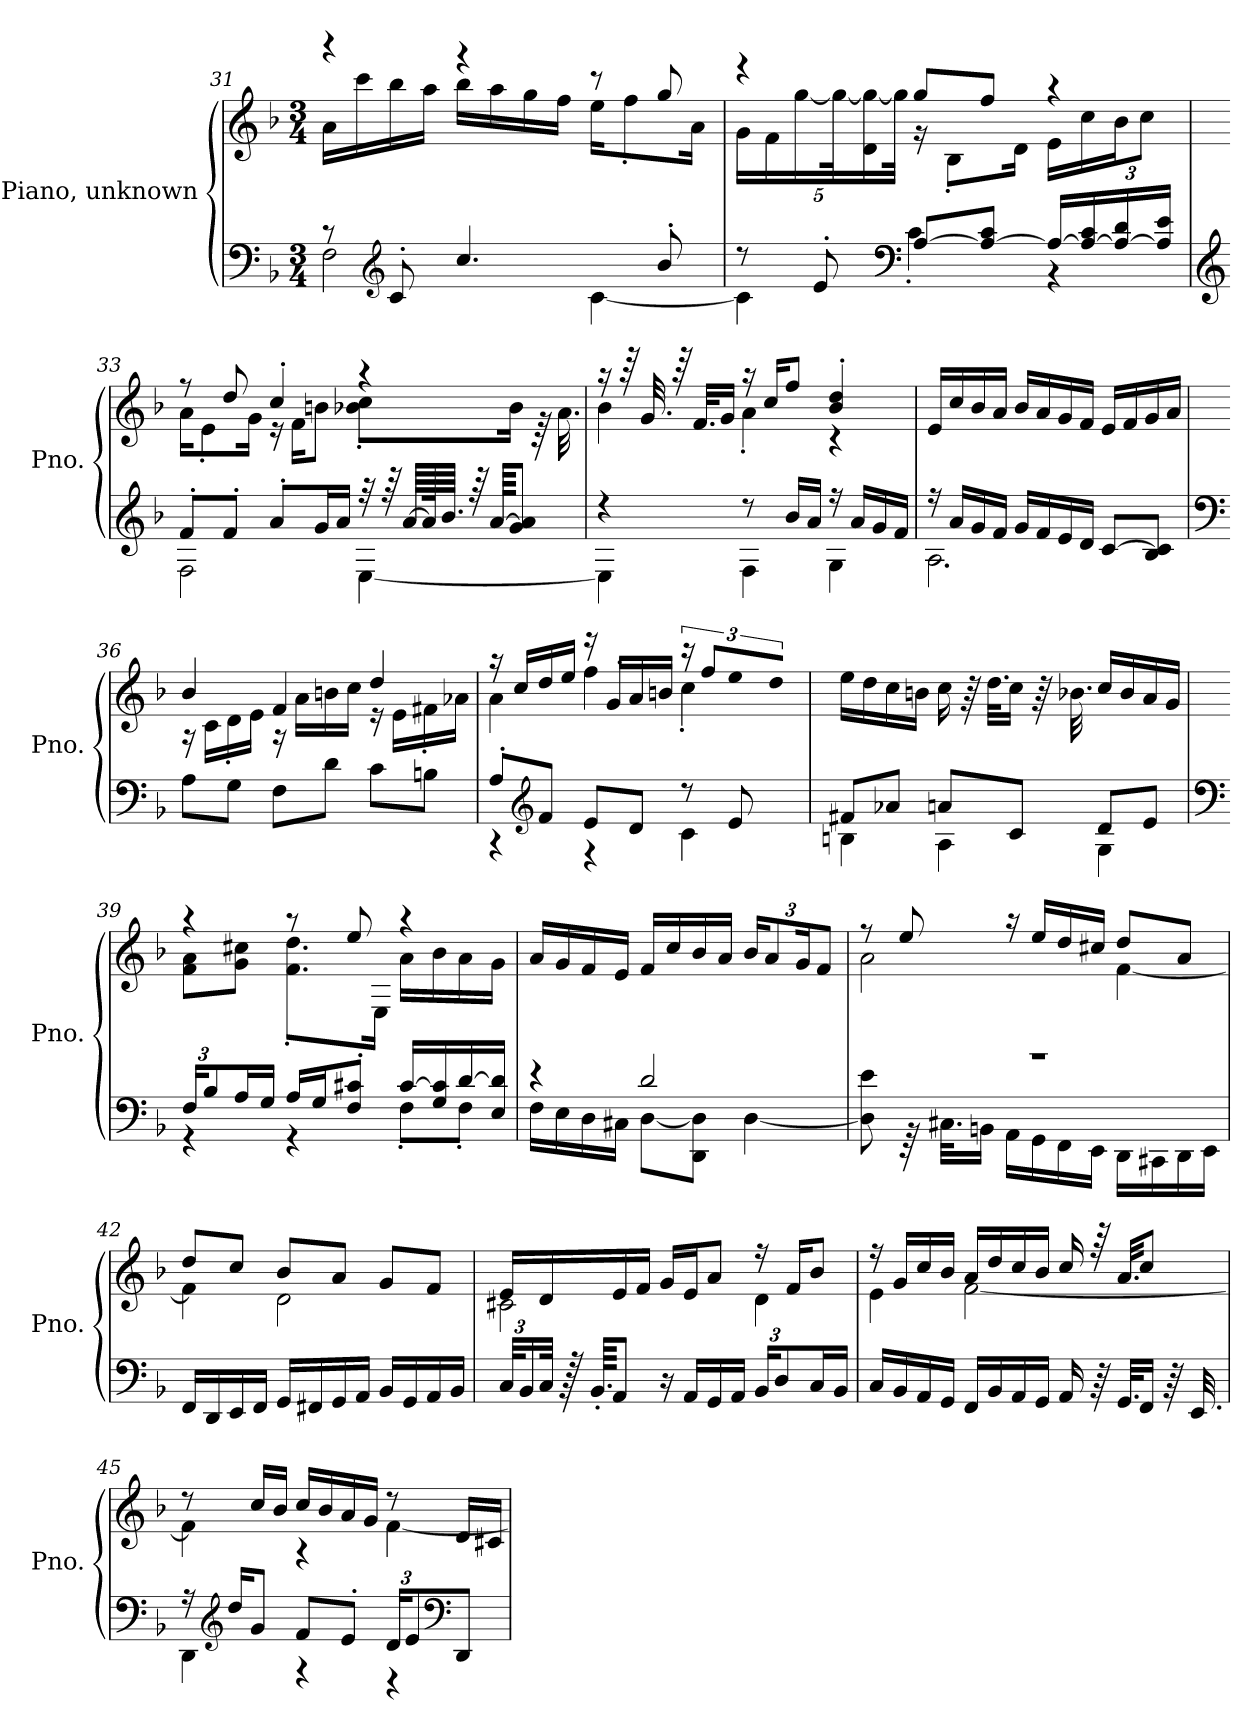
**kern	**kern
*part1	*part1
*staff2	*staff1
*I"Piano, unknown	*
*I'Pno.	*
!!LO:LB:g=z
*clefF4	*clefG2
*k[b-]	*k[b-]
*M3/4	*M3/4
=31	=31
*^	*^
8r	2F\	4r	16a\LL
.	.	.	16ccc\
*clefG2	*	*	*
8c'/	.	.	16bb-\
.	.	.	16aa\JJ
4.cc/	.	4r	16bb-\LL
.	.	.	16aa\
.	.	.	16gg\
.	.	.	16ff\JJ
.	[4c\	8r	16ee\KL
.	.	.	8ff'\
8b-'/	.	8gg/	.
.	.	.	16a\Jk
=32	=32	=32	=32
*	*	*	*Xbrackettup
8r	4c\]	4r	20g\LL
.	.	.	20f\
.	.	.	[20gg\
8e'/	.	.	.
.	.	.	40gg\K_
.	.	.	20d\ 20gg\_
.	.	.	40gg\JJk]
*clefF4	*	*	*
[8A/L	4c'\	8gg/L	16r
.	.	.	8B-'\L
8A/_ 8c/J	.	8ff/J	.
.	.	.	16d\Jk
16A/LL_	4r	4r	16e\LL
16A/_ 16c/	.	.	16cc\
16A/_ 16d/	.	.	24b-\J
.	.	.	12cc\J
16A/] 16e/JJ	.	.	.
!!LO:LB:g=z	!!
=33	=33	=33	=33
*clefG2	*	*	*
8f'/L	2F\	8r	16a\KL
.	.	.	8e'\
8f'/J	.	8dd/	.
.	.	.	16g\Jk
8a'/L	.	4cc'/	16r
.	.	.	16f\KL
16g/L	.	.	8bn\J
16a/JJ	.	.	.
32r	[4E\	4r	8b-X\' 8cc\'L
64r	.	.	.
[64a/LLLL	.	.	.
128a/K]	.	.	.
64.b-/JJJJ	.	.	.
64r	.	.	.
[64a/KKKL	.	.	.
8g/ 8a/]J	.	.	16b-\Jk
.	.	.	64r
.	.	.	32.a\
=34	=34	=34	=34
4r	4E\]	16r	4b-\
.	.	64r	.
.	.	32.g/	.
.	.	64r	.
.	.	32.f/KLL	.
.	.	16g/JJ	.
8r	4F\	16r	4a'\
.	.	16cc/KL	.
16b-/LL	.	8ff/J	.
16a/JJ	.	.	.
16r	4G\	4b-/' 4dd/'	4r
16a/LL	.	.	.
16g/	.	.	.
16f/JJ	.	.	.
*	*	*v	*v
!!LO:LB:g=z
=35	=35	=35
16r	2.A\	16e/LL
16a/LL	.	16cc/
16g/	.	16b-/
16f/JJ	.	16a/JJ
16g/LL	.	16b-/LL
16f/	.	16a/
16e/	.	16g/
16d/JJ	.	16f/JJ
[8c/L	.	16e/LL
.	.	16f/
8B-/ 8c/]J	.	16g/
.	.	16a/JJ
*v	*v	*
=36	=36
*clefF4	*
*	*^
8A\L	4b-/	16r
.	.	16c\LL
8G\J	.	16d'\
.	.	16e\JJ
8F\L	4f/	16r
.	.	16a\LL
8d\J	.	16bn\
.	.	16cc\JJ
8c\L	4dd/	16r
.	.	16e\LL
8Bn\J	.	16f#X'\
.	.	16a-X\JJ
=37	=37	=37
*^	*	*
8A'/L	4r	16r	4a\
.	.	16cc/LL	.
*clefG2	*	*	*
8f/J	.	16dd/	.
.	.	16ee/JJ	.
8e/L	4r	16r	4ff\
.	.	16g'/LL	.
8d/J	.	16a/	.
.	.	16bn/JJ	.
*	*	*brackettup	*
8r	4c\	24r	4cc'\
.	.	12ff/L	.
8e/	.	16ee/L	.
.	.	16dd/JJ	.
*	*	*v	*v
!!LO:LB:g=z
=38	=38	=38
8f#X/L	4Bn\	16ee\LL
.	.	16dd\
8a-X/J	.	16cc\
.	.	16bn\JJ
8an/L	4A\	16cc\
.	.	64r
.	.	32.dd\KLL
8c/J	.	16cc\JJ
.	.	64r
.	.	32.b-X\
8d/L	4G\	16cc/LL
.	.	16b-/
8e/J	.	16a/
.	.	16g/JJ
=39	=39	=39
*clefF4	*	*
*Xbrackettup	*	*
*	*	*^
24F/KL	4r	4r	8f\ 8a\L
12B-/	.	.	.
16A/L	.	.	8g\ 8cc#X\J
16G/JJ	.	.	.
16A/LL	4r	8r	8.f\' 8.dd\'L
16G/J	.	.	.
8F/' 8c#X/'J	.	8ee/	.
.	.	.	16E\Jk
[16c#/LL	8F'\L	4r	16a\LL
16G/ 16c#/]	.	.	16b-\
[16d/	8F'\J	.	16a\
16E/ 16d/]JJ	.	.	16g\JJ
*	*	*v	*v
!!LO:LB:g=z
=40	=40	=40
4r	16F\LL	16a/LL
.	16E\	16g/
.	16D\	16f/
.	16C#X\JJ	16e/JJ
2d/	[8D\L	16f/LL
.	.	16cc/
.	8DD\ 8D\]J	16b-/
.	.	16a/JJ
*	*	*Xbrackettup
.	[4D\	24b-/KL
.	.	12a/
.	.	24g/K
.	.	12f/J
=41	=41	=41
*	*	*^
2.r	8D\] 8e\	8r	2a\
.	64r	8ee/	.
.	32.C#X\KLL	.	.
.	16BBn\JJ	.	.
.	16AA\LL	16r	.
.	16GG\	16ee/LL	.
.	16FF\	16dd/	.
.	16EE\JJ	16cc#X/JJ	.
.	16DD\LL	8dd/L	[4f\
.	16CC#X\	.	.
.	16DD\	8a/J	.
.	16EE\JJ	.	.
*v	*v	*	*
=42	=42	=42
16FF/LL	8dd/L	4f\]
16DD/	.	.
16EE/	8cc/J	.
16FF/JJ	.	.
16GG/LL	8b-/L	2d\
16FF#X/	.	.
16GG/	8a/J	.
16AA/JJ	.	.
16BB-/LL	8g/L	.
16GG/	.	.
16AA/	8f/J	.
16BB-/JJ	.	.
!!LO:PB:g=z	!!
=43	=43	=43
48C/KLL	16e/LL	2c#X\
24BB-/	.	.
32C/JJk	16d/	.
128r	.	.
64.BB-'/KKKL	.	.
8AA/J	16e/	.
.	16f/JJ	.
16r	16g/LL	.
16AA/LL	16e/J	.
16GG/	8a/J	.
16AA/JJ	.	.
24BB-/KL	16r	4d\
12D/	.	.
.	16f/KL	.
16C/L	8b-/J	.
16BB-/JJ	.	.
=44	=44	=44
16C/LL	16r	4e\
16BB-/	16g/LL	.
16AA/	16cc/	.
16GG/JJ	16b-/JJ	.
16FF/LL	16a/LL	[2f\
16BB-/	16dd/	.
16AA/	16cc/	.
16GG/JJ	16b-/JJ	.
16AA/	16cc/	.
64r	64r	.
32.GG/KLL	32.a/KKL	.
16FF/JJ	8cc/J	.
64r	.	.
32.EE/	.	.
!!LO:LB:g=z	!!
=45	=45	=45
*^	*	*
16r	4DD\	8r	4f\]
*clefG2	*	*	*
16dd/KL	.	.	.
8g/J	.	16cc/LL	.
.	.	16b-/JJ	.
8f/L	4r	16cc/LL	4r
.	.	16b-/	.
8e'/J	.	16a/	.
.	.	16g/JJ	.
24d/KL	4r	8r	[4f\
12e/	.	.	.
*clefF4	*	*	*
8DD/J	.	16d/LL	.
.	.	16c#X/JJ	.
*v	*v	*	*
*	*v	*v
=	=
*-	*-
